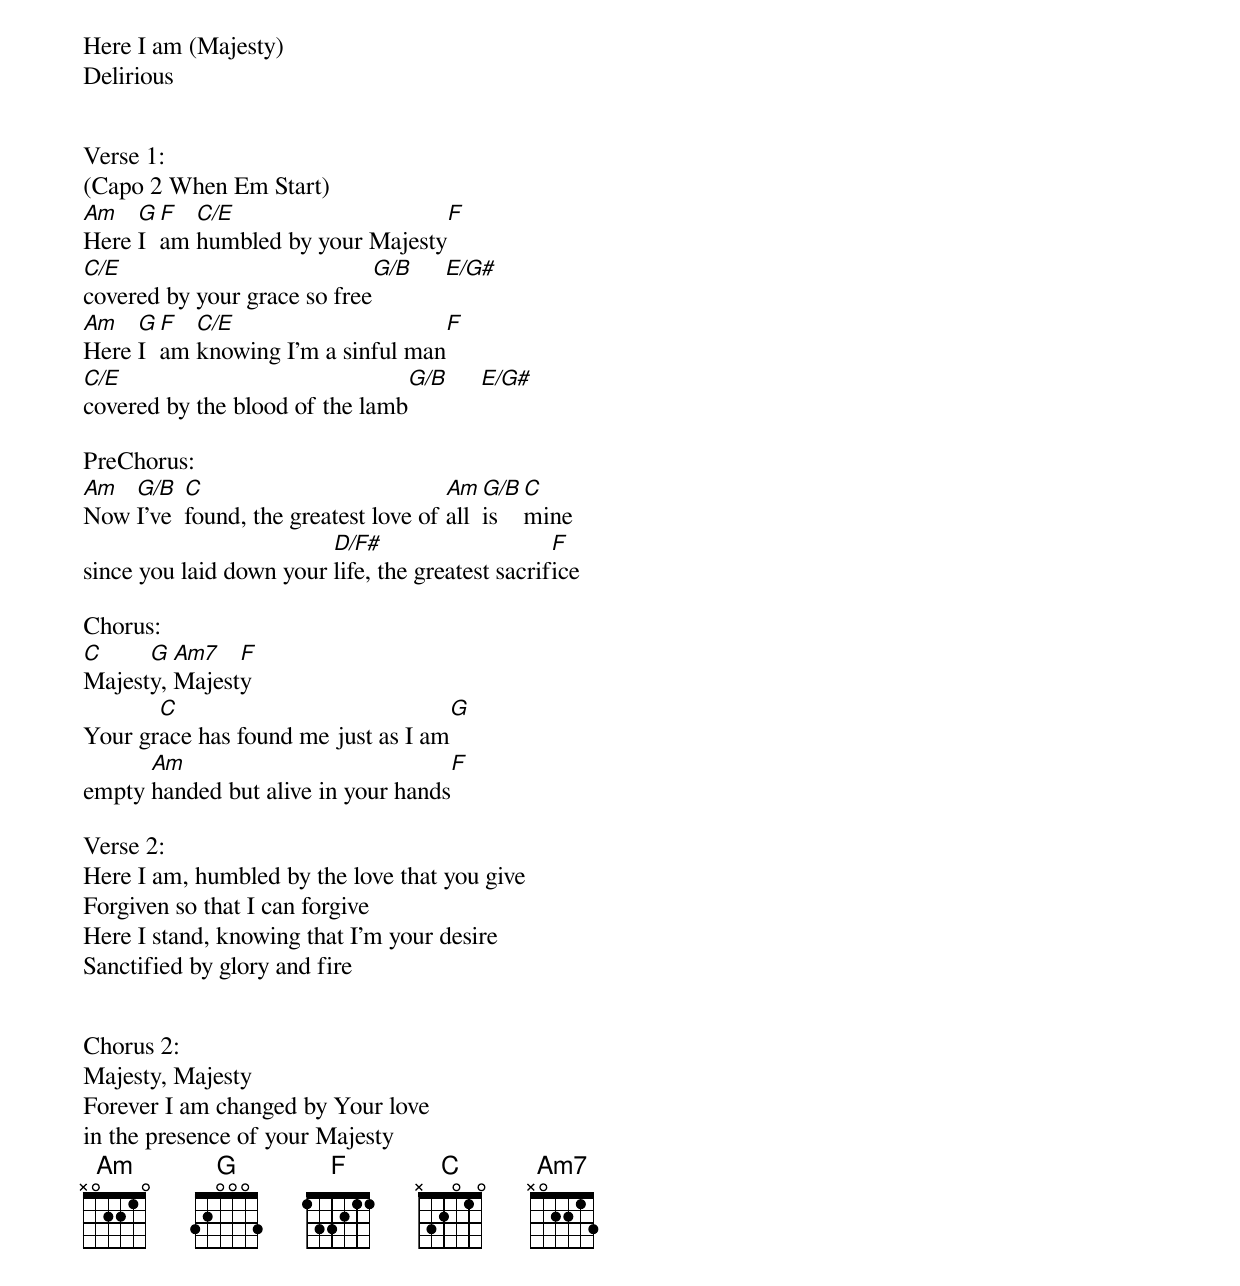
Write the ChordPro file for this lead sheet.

Here I am (Majesty)
Delirious


Verse 1:
(Capo 2 When Em Start)
[Am]Here [G]I  [F]am [C/E]humbled by your Majesty[F]
[C/E]covered by your grace so free[G/B]     [E/G#]
[Am]Here [G]I  [F]am [C/E]knowing I'm a sinful man[F]
[C/E]covered by the blood of the lamb[G/B]     [E/G#]

PreChorus:
[Am]Now [G/B]I've  [C]found, the greatest love of [Am]all [G/B]is    [C]mine
since you laid down your [D/F#]life, the greatest sacrif[F]ice

Chorus:
[C]Majest[G]y, [Am7]Majest[F]y
Your gr[C]ace has found me just as I am[G]
empty [Am]handed but alive in your hands[F]

Verse 2:
Here I am, humbled by the love that you give
Forgiven so that I can forgive
Here I stand, knowing that I'm your desire
Sanctified by glory and fire


Chorus 2:
Majesty, Majesty
Forever I am changed by Your love
in the presence of your Majesty
